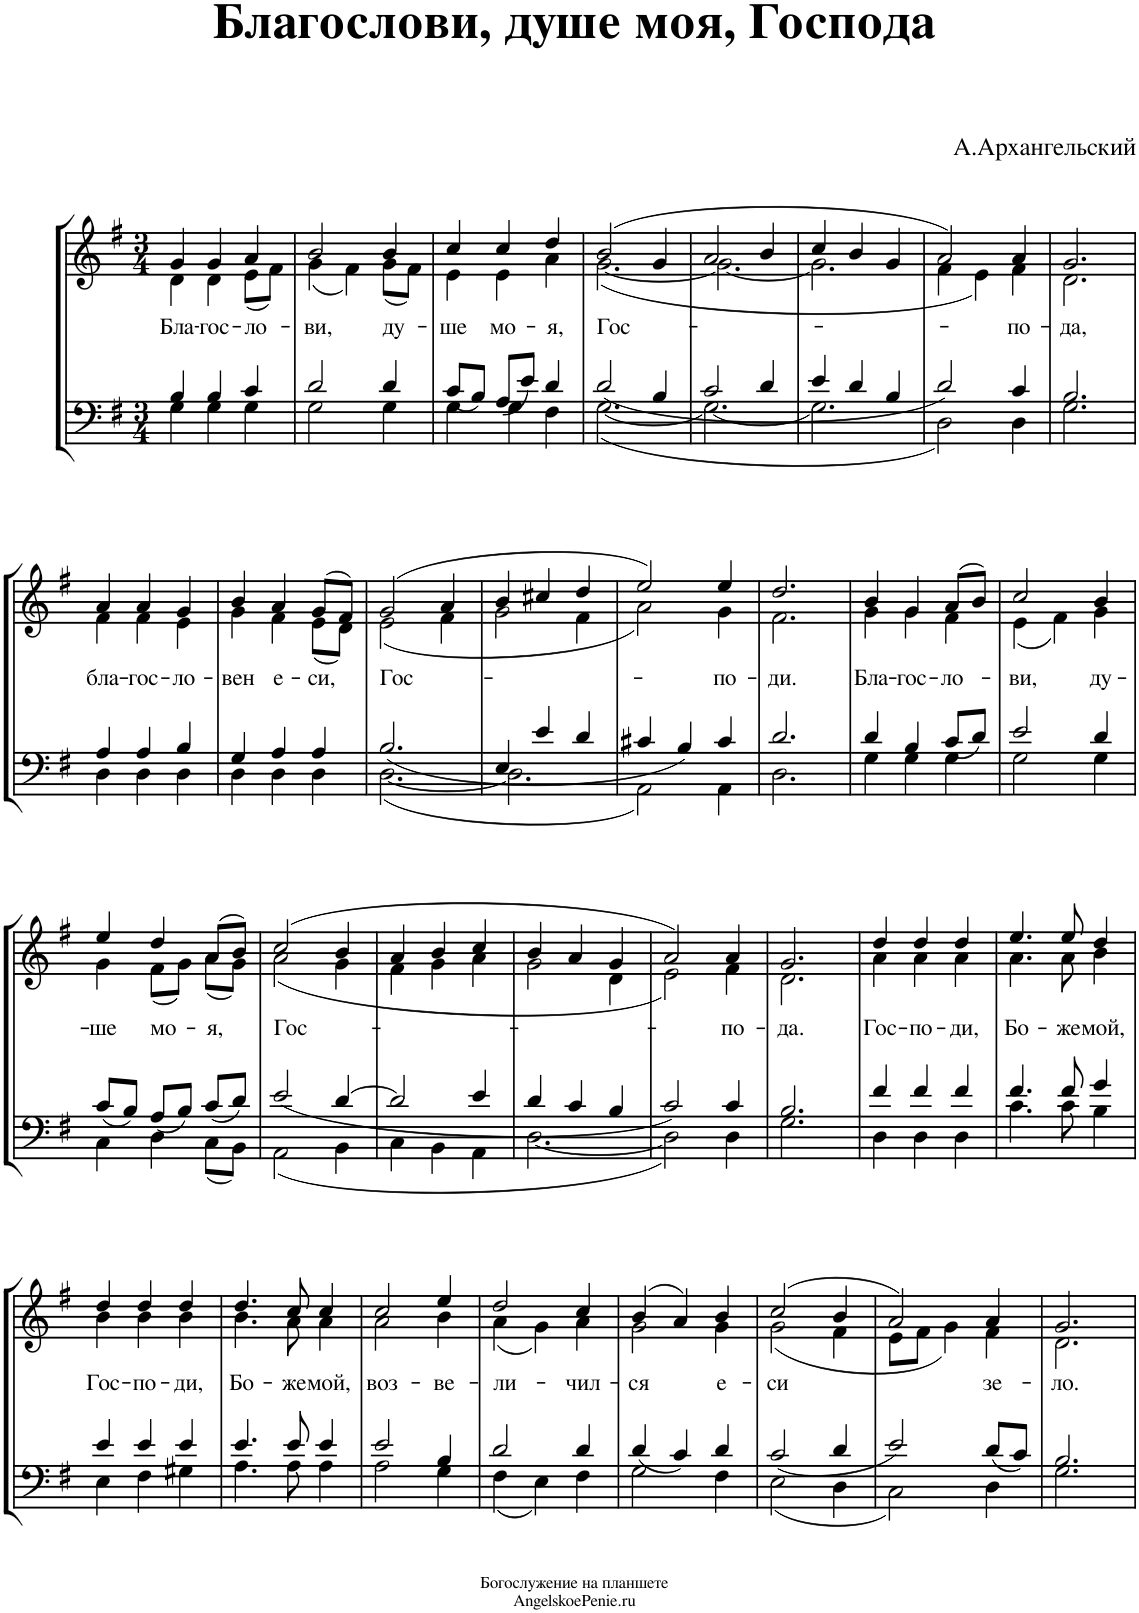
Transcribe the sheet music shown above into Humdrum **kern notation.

**kern	**kern	**text
*part1	*part1	*part1
*staff2	*staff1	*staff1
*I"Piano	*	*
*I'Pno.	*	*
*clefF4	*clefG2	*
*k[f#]	*k[f#]	*
*M3/4	*M3/4	*
=1	=1	=1
*^	*^	*
*	*^	*	*	*
!	!	!	!	!	!LO:LY:b
2.ryy	4B/	4G\	4g/	4d\	Бла-
!	!	!	!	!	!LO:LY:b
.	4B/	4G\	4g/	4d\	-гос-
!	!	!	!	!	!LO:LY:b
.	4c/	4G\	4a/	(8e\L	-ло-
.	.	.	.	8f#\J)	.
=2	=2	=2	=2	=2	=2
!	!	!	!	!	!LO:LY:b
2.ryy	2d/	2G\	2b/	(4g\	-ви,
.	.	.	.	4f#\)	.
!	!	!	!	!	!LO:LY:b
.	4d/	4G\	4b/	(8g\L	ду-
.	.	.	.	8f#\J)	.
=3	=3	=3	=3	=3	=3
!	!	!	!	!	!LO:LY:b
2.ryy	8c/L	4G\	4cc/	4e\	-ше
.	8B/J	.	.	.	.
!	!	!	!	!	!LO:LY:b
.	8A/L	4G\	4cc/	4e\	мо-
.	8e/J	.	.	.	.
!	!	!	!	!	!LO:LY:b
.	4d/	4F#\	4dd/	4a\	-я,
=4	=4	=4	=4	=4	=4
!	!	!	!	!	!LO:LY:b
2.ryy	2d/	[2.G\	(2b/	([2.g\	Гос-
.	4B/	.	4g/	.	.
=5	=5	=5	=5	=5	=5
2.ryy	2c/	2.G\_	2a/	2.g\_	.
.	4d/	.	4b/	.	.
=6	=6	=6	=6	=6	=6
2.ryy	4e/	2.G\]	4cc/	2.g\]	.
.	4d/	.	4b/	.	.
.	4B/	.	4g/	.	.
=7	=7	=7	=7	=7	=7
2.ryy	2d/	2D\	2a/)	4f#\	.
.	.	.	.	4e\)	.
!	!	!	!	!	!LO:LY:b
.	4c/	4D\	4a/	4f#\	-по-
=8	=8	=8	=8	=8	=8
!	!	!	!	!	!LO:LY:b
2.ryy	2.B/	2.G\	2.g/	2.d\	-да,
!!LO:LB:g=z	!!
=9	=9	=9	=9	=9	=9
!	!	!	!	!	!LO:LY:b
2.ryy	4A/	4D\	4a/	4f#\	бла-
!	!	!	!	!	!LO:LY:b
.	4A/	4D\	4a/	4f#\	-гос-
!	!	!	!	!	!LO:LY:b
.	4B/	4D\	4g/	4e\	-ло-
=10	=10	=10	=10	=10	=10
!	!	!	!	!	!LO:LY:b
2.ryy	4G/	4D\	4b/	4g\	-вен
!	!	!	!	!	!LO:LY:b
.	4A/	4D\	4a/	4f#\	е-
!	!	!	!	!	!LO:LY:b
.	4A/	4D\	(8g/L	(8e\L	-си,
.	.	.	8f#/J)	8d\J)	.
=11	=11	=11	=11	=11	=11
!	!	!	!	!	!LO:LY:b
2.ryy	2.B/	[2.D\	(2g/	(2e\	Гос-
.	.	.	4a/	4f#\	.
=12	=12	=12	=12	=12	=12
2.ryy	4E/	2.D\]	4b/	2g\	.
.	4e/	.	4cc#X/	.	.
.	4d/	.	4dd/	4f#\	.
=13	=13	=13	=13	=13	=13
2.ryy	4c#X/	2AA\	2ee/)	2a\)	.
.	4B/	.	.	.	.
!	!	!	!	!	!LO:LY:b
.	4c#/	4AA\	4ee/	4g\	-по-
=14	=14	=14	=14	=14	=14
!	!	!	!	!	!LO:LY:b
2.ryy	2.d/	2.D\	2.dd/	2.f#\	-ди.
=15	=15	=15	=15	=15	=15
!	!	!	!	!	!LO:LY:b
2.ryy	4d/	4G\	4b/	4g\	Бла-
!	!	!	!	!	!LO:LY:b
.	4B/	4G\	4g/	4g\	гос-
!	!	!	!	!	!LO:LY:b
.	8c/L	4G\	(8a/L	4f#\	-ло-
.	8d/J	.	8b/J)	.	.
=16	=16	=16	=16	=16	=16
!	!	!	!	!	!LO:LY:b
2.ryy	2e/	2G\	2cc/	(4e\	-ви,
.	.	.	.	4f#\)	.
!	!	!	!	!	!LO:LY:b
.	4d/	4G\	4b/	4g\	ду-
!!LO:LB:g=z	!!
=17	=17	=17	=17	=17	=17
!	!	!	!	!	!LO:LY:b
2.ryy	8c/L	4C\	4ee/	4g\	-ше
.	8B/J	.	.	.	.
!	!	!	!	!	!LO:LY:b
.	8A/L	4D\	4dd/	(8f#\L	мо-
.	8B/J	.	.	8g\J)	.
!	!	!	!	!	!LO:LY:b
.	8c/L	8C\L	(8a/L	(8a\L	-я,
.	8d/J	8BB\J	8b/J)	8g\J)	.
=18	=18	=18	=18	=18	=18
!	!	!	!	!	!LO:LY:b
2.ryy	2e/	2AA\	(2cc/	(2a\	Гос-
.	[4d/	4BB\	4b/	4g\	.
=19	=19	=19	=19	=19	=19
2.ryy	2d/]	4C\	4a/	4f#\	.
.	.	4BB\	4b/	4g\	.
.	4e/	4AA\	4cc/	4a\	.
=20	=20	=20	=20	=20	=20
2.ryy	4d/	[2.D\	4b/	2g\	.
.	4c/	.	4a/	.	.
.	4B/	.	4g/	4d\	.
=21	=21	=21	=21	=21	=21
2.ryy	2c/	2D\]	2a/)	2e\)	.
!	!	!	!	!	!LO:LY:b
.	4c/	4D\	4a/	4f#\	-по-
=22	=22	=22	=22	=22	=22
!	!	!	!	!	!LO:LY:b
2.ryy	2.B/	2.G\	2.g/	2.d\	-да.
=23	=23	=23	=23	=23	=23
!	!	!	!	!	!LO:LY:b
2.ryy	4f#/	4D\	4dd/	4a\	Гос-
!	!	!	!	!	!LO:LY:b
.	4f#/	4D\	4dd/	4a\	-по-
!	!	!	!	!	!LO:LY:b
.	4f#/	4D\	4dd/	4a\	-ди,
=24	=24	=24	=24	=24	=24
!	!	!	!	!	!LO:LY:b
2.ryy	4.f#/	4.c\	4.ee/	4.a\	Бо-
!	!	!	!	!	!LO:LY:b
.	8f#/	8c\	8ee/	8a\	-же
!	!	!	!	!	!LO:LY:b
.	4g/	4B\	4dd/	4b\	мой,
!!LO:LB:g=z	!!
=25	=25	=25	=25	=25	=25
!	!	!	!	!	!LO:LY:b
2.ryy	4e/	4E\	4dd/	4b\	Гос-
!	!	!	!	!	!LO:LY:b
.	4e/	4F#\	4dd/	4b\	-по-
!	!	!	!	!	!LO:LY:b
.	4e/	4G#X\	4dd/	4b\	-ди,
=26	=26	=26	=26	=26	=26
!	!	!	!	!	!LO:LY:b
2.ryy	4.e/	4.A\	4.dd/	4.b\	Бо-
!	!	!	!	!	!LO:LY:b
.	8e/	8A\	8cc/	8a\	-же
!	!	!	!	!	!LO:LY:b
.	4e/	4A\	4cc/	4a\	мой,
=27	=27	=27	=27	=27	=27
!	!	!	!	!	!LO:LY:b
2.ryy	2e/	2A\	2cc/	2a\	воз-
!	!	!	!	!	!LO:LY:b
.	4B/	4G\	4ee/	4b\	-ве-
=28	=28	=28	=28	=28	=28
!	!	!	!	!	!LO:LY:b
2.ryy	2d/	4F#\	2dd/	(4a\	-ли-
.	.	4E\	.	4g\)	.
!	!	!	!	!	!LO:LY:b
.	4d/	4F#\	4cc/	4a\	-чил-
=29	=29	=29	=29	=29	=29
!	!	!	!	!	!LO:LY:b
2.ryy	4d/	2G\	(4b/	2g\	-ся
.	4c/	.	4a/)	.	.
!	!	!	!	!	!LO:LY:b
.	4d/	4F#\	4b/	4g\	е-
=30	=30	=30	=30	=30	=30
!	!	!	!	!	!LO:LY:b
2.ryy	2c/	2E\	(2cc/	(2g\	-си
.	4d/	4D\	4b/	4f#\	.
=31	=31	=31	=31	=31	=31
2.ryy	2e/	2C\	2a/)	8e\L	.
.	.	.	.	8f#\J	.
.	.	.	.	4g\)	.
!	!	!	!	!	!LO:LY:b
.	8d/L	4D\	4a/	4f#\	зе-
.	8c/J	.	.	.	.
=32	=32	=32	=32	=32	=32
!	!	!	!	!	!LO:LY:b
2.ryy	2.B/	2.G\	2.g/	2.d\	-ло.
*v	*v	*v	*	*	*
*	*v	*v	*
=	=	=
*-	*-	*-
